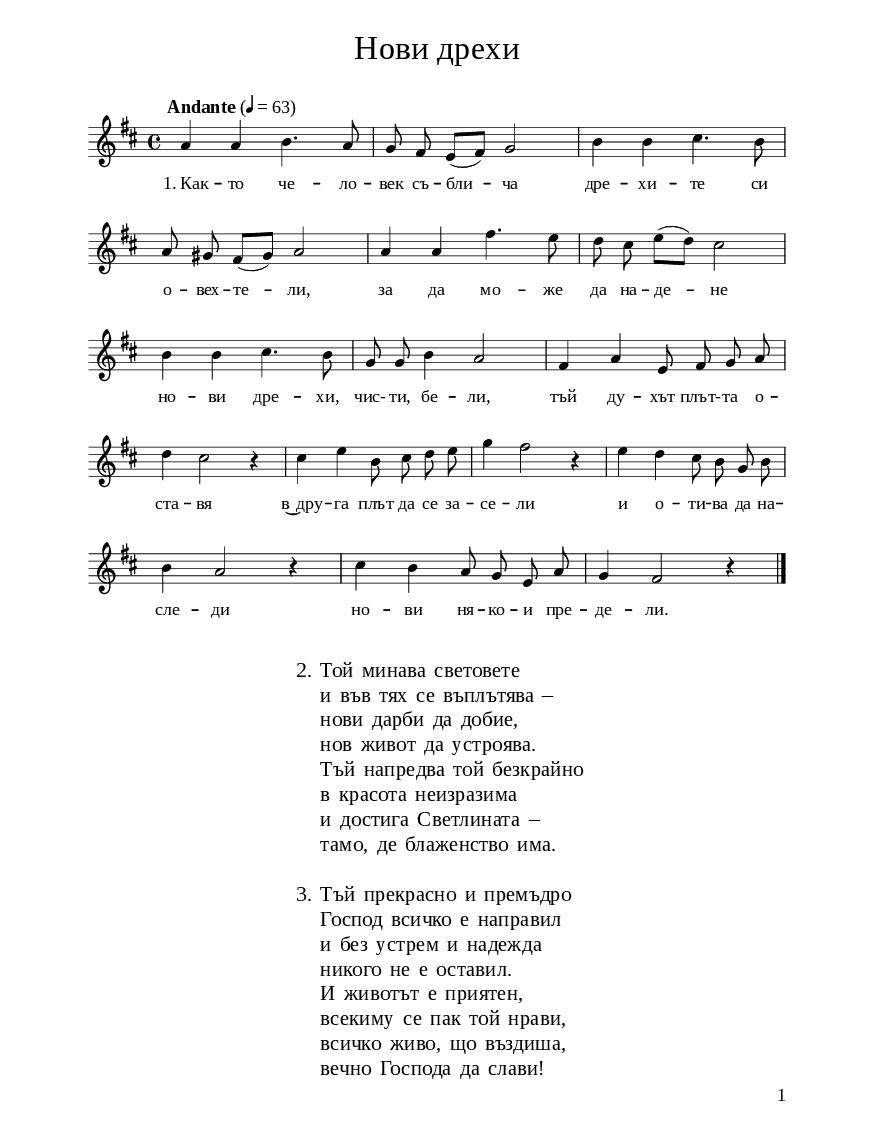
\version "2.24.3"

% include paper part and global functions
\include "include/globals.ily"

\bookpart {
  \label #'ref062
  \tocItem \markup "Нови дрехи"
  \include "include/bookpart-paper.ily"
  \score {
    \include "include/score-layout.ily"

    \new Voice \absolute  {
      \clef treble
      \key d \major
      \time 4/4
      \tempoFunc "Andante" 4 "63"
      \autoBeamOff
      a'4 a' b'4. a'8 | g'8 fis' e' ( [ fis' ] ) g'2 | b'4 b' cis''4. b'8 | \break
      a'8 gis'  fis' ([ gis'] )  a'2 | a'4 a' fis''4. e''8 | d''8 cis''  e'' ( [ d''] ) cis''2 \break |
      b'4 b' cis''4. b'8 | g'8 g'  b'4  a'2 | fis'4 a' e'8 fis' g' a' \break |
      d''4 cis''2 r4 | cis''4 e'' b'8 cis'' d'' e'' | g''4 fis''2 r4 | e''4 d'' cis''8 b' g' b' | \break  b'4 a'2 r4 | cis''4 b'  a'8 g' e' a' | g'4 fis'2 r4 \break | \bar "|."
    }

    \addlyrics {
      "1. Как" -- то че -- ло -- век съ -- бли -- ча дре -- хи -- те си
      о -- вех -- те -- ли, за да мо -- же да на  -- де -- не
      но -- ви дре -- хи, "чис-" -- ти, бе -- ли, тъй ду -- хът "плът-" -- та о --
      ста -- вя в~дру -- га плът да се за -- се -- ли и о --
      ти -- ва да на -- сле -- ди но -- ви ня -- ко -- и пре -- де -- ли.
    }

    \header {
      title = \titleFunc #'ref_desc_2 "Нови дрехи" "Novi drehi"
    }

    \midi{}

  } % score

  \markup \empty-one

  \markup \fontsize #bgCoupletFontSize {
    \hspace #20
    \override #`(baseline-skip . ,bgCoupletBaselineSkip)
    \column {

      \line {   2. Той минава световете}

      \line {   "   "и във тях се въплътява –}

      \line {   "   "нови дарби да добие,}

      \line {   "   "нов живот да устроява.}

      \line {   "   "Тъй напредва той безкрайно}

      \line {   "   "в красота неизразима}

      \line {   "   "и достига Светлината – }

      \line {   "   "тамо, де блаженство има.}

      \line {   "   "}

      \line {   3. Тъй прекрасно и премъдро}

      \line {   "   "Господ всичко е направил}

      \line {   "   "и без устрем и надежда}

      \line {   "   "никого не е оставил.}

      \line {   "   "И животът е приятен,}

      \line {   "   "всекиму се пак той нрави,}

      \line {   "   "всичко живо, що въздиша, }

      \line {   "   "вечно Господа да слави! }
    }

  } % markup



  % include foreign translation(s) of the song


} % bookpart
